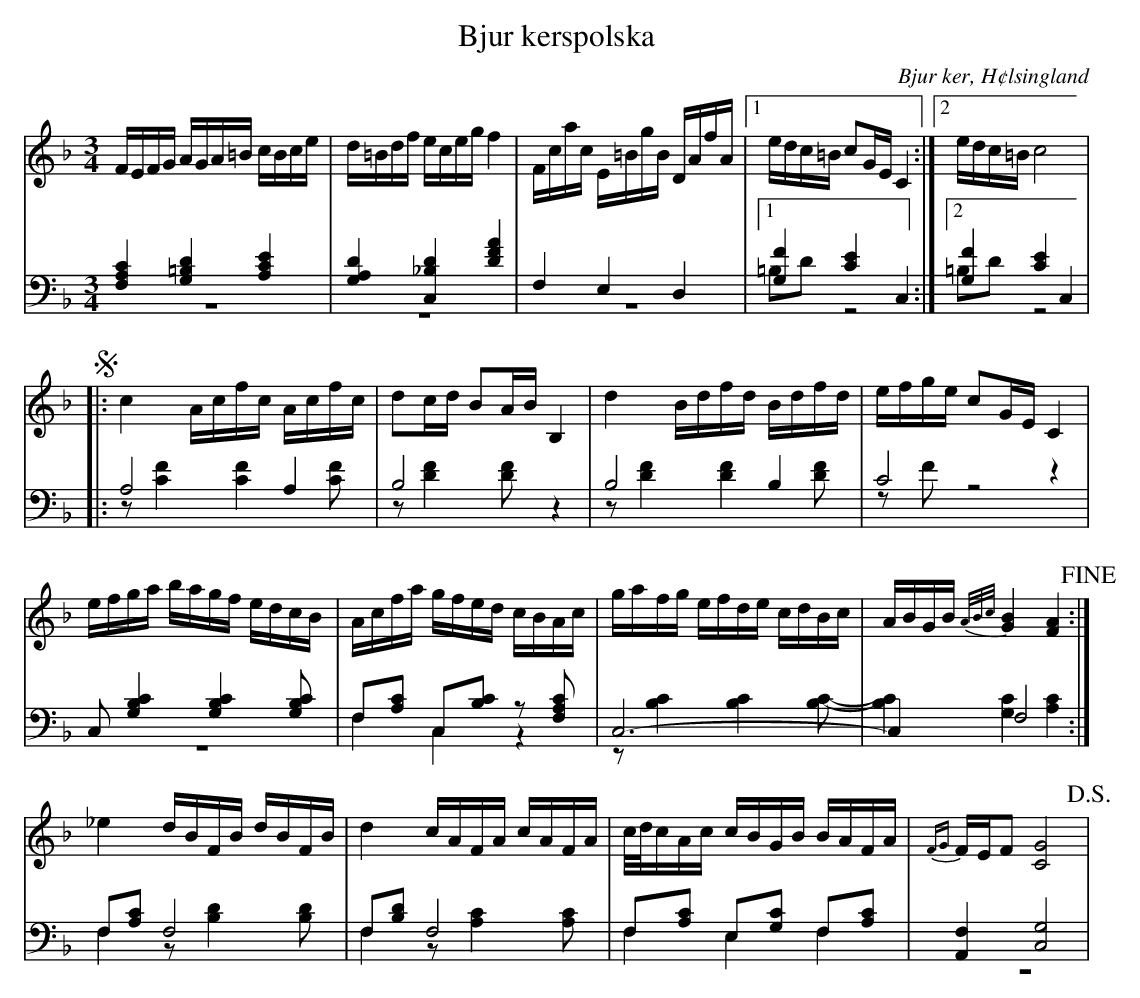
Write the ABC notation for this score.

X:1
T: Bjur kerspolska
O: Bjur ker, H¢lsingland
M: 3/4
L: 1/16
K: F
V:1
V:2
V:3 merge
V:1
FEFG AGA=B cBce|d=Bdf eceg f4|Fcac E=BgB DAfA|1 edc=B c2GE C4:|2 edc=B c8 |
!segno! |:c4 Acfc Acfc|d2cd B2AB B,4|d4 Bdfd Bdfd|efge c2GE C4|
efga bagf edcB|Acfa gfed cBAc|gafg efde cdBc|ABGB {A/B/c/}[G4B4] [F4A4] !fine!:|
_e4 dBFB dBFB|d4 cAFA cAFA|c/d/cAc cBGB BAFA|{FG}FEF2 [C8G8] !D.S.!|
V:2 clef=bass
[F,4A,4C4] [G,4=B,4D4] [A,4C4E4]|[G,4A,4D4] [C,4_B,4D4] [D4F4A4]|F,4 E,4 D,4|1 [G,4F4] [C4E4] C,4:|2 [G,4F4] [C4E4] C,4 |
|:A,8 A,4|B,8 z4|B,8  B,4|C8 z4|
C,2 [G,4B,4C4] [G,4B,4C4] [G,2B,2C2]|F,2[A,2C2] C,2[B,2C2] z2 [F,2A,2C2]|C,12-|C,4 F,8:|
F,2[A,2C2] F,8|F,2[B,2D2] F,8|F,2[A,2C2] E,2[G,2C2] F,2[A,2C2]|[A,,4F,4] [C,8G,8] |
V:3 clef=bass
z12|z12|z12|1 =B,2D2 z8:|2 =B,2D2 z8|
|:z2 [C4F4] [C4F4] [C2F2]|z2 [D4F4] [D2F2] z4|z2 [D4F4] [D4F4] [D2F2]|z2 F2 z8|
z12|F,4 C,4 z4|z2 [B,4C4] [B,4C4] [B,2C2]-|[B,4C4] [G,4C4] [A,4C4]:|
F,4 z2 [B,4D4] [B,2D2]|F,4 z2 [A,4C4] [A,2C2]|F,4 E,4 F,4|z12|
